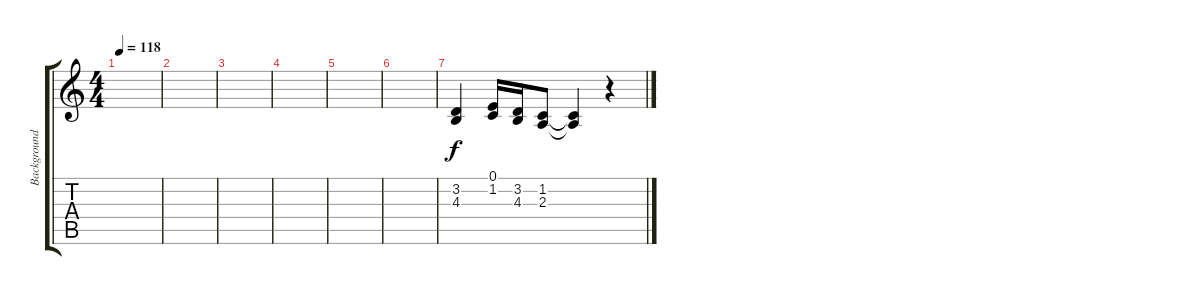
\track ("Background Vocals" "Background") {instrument choiraahs}
\staff {score tabs}
\tuning (E4 B3 G3 D3 A2 E2) {hide}
\ts (4 4)
\tempo 118
\clef g2
\ks c
|
|
|
|
|
|
(3.2 4.3).4 (0.1 1.2).16 (3.2 4.3).16 (1.2 2.3).8 (1.2{t} 2.3{t}).4 r.4
